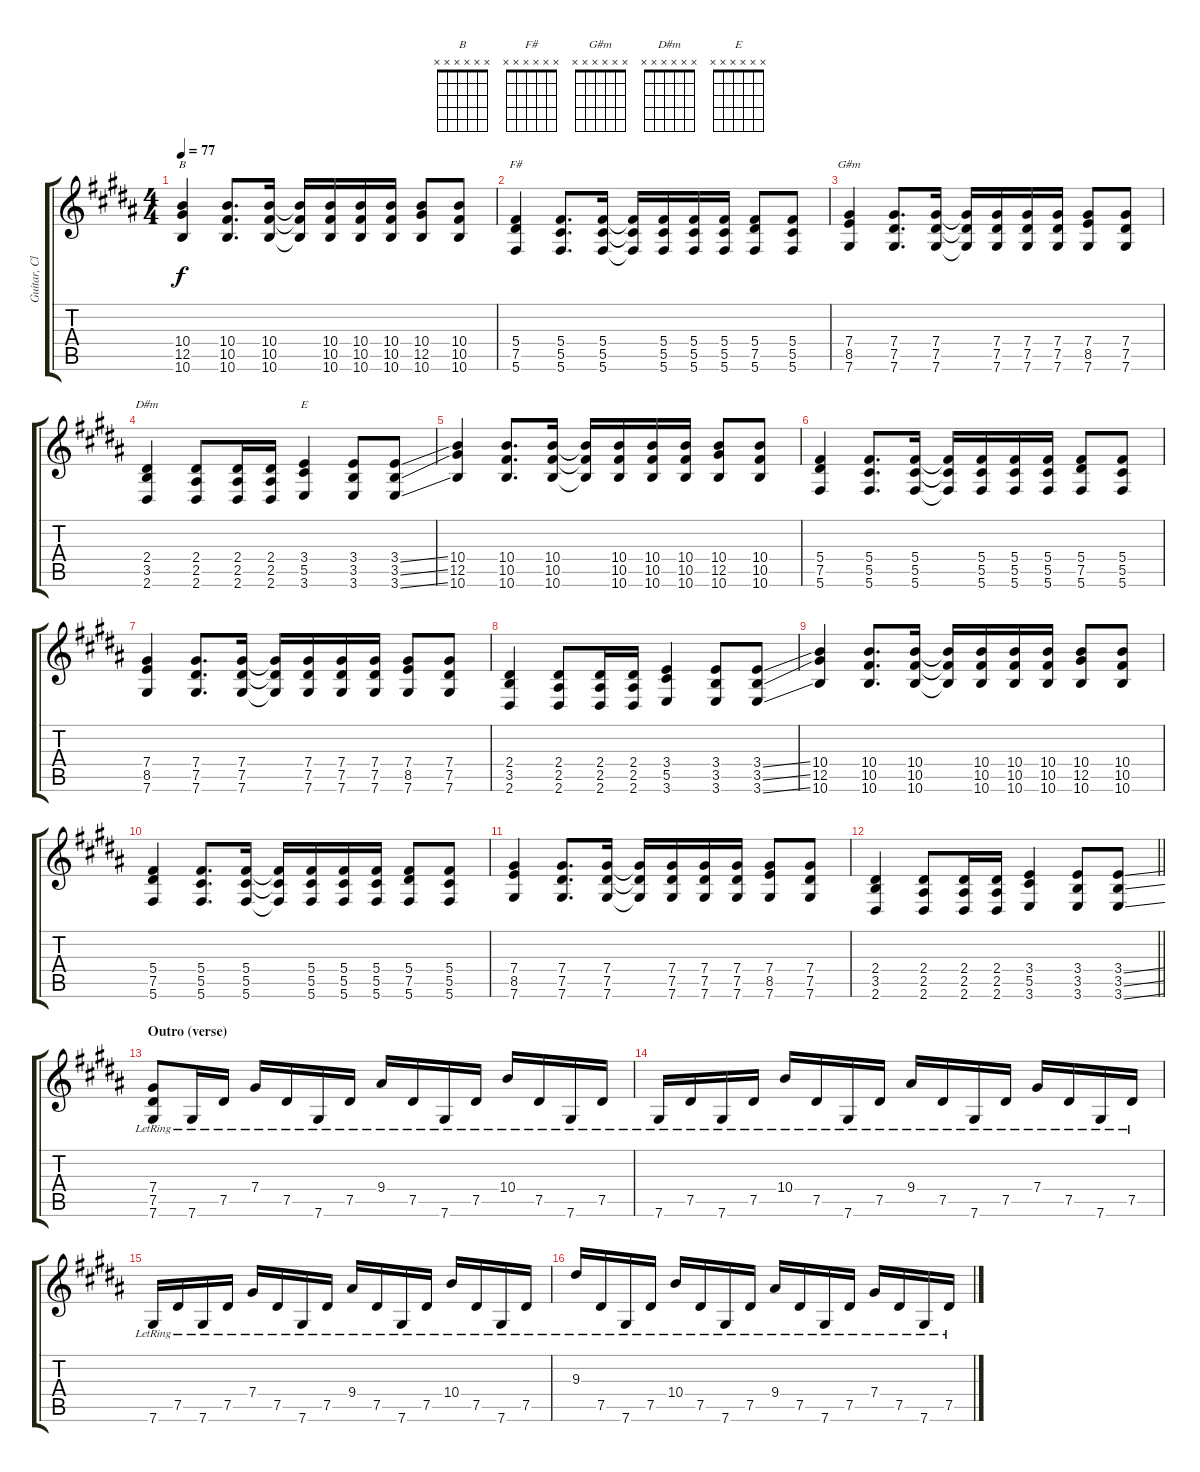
\track ("Guitar, Clean" "Guitar, Cl") {instrument electricguitarclean}
\staff {score tabs}
\tuning (Eb4 Bb3 Gb3 Db3 Ab2 Db2) {hide}
\chord ("B" x x x x x x)
\chord ("F#" x x x x x x)
\chord ("G#m" x x x x x x)
\chord ("D#m" x x x x x x)
\chord ("E" x x x x x x)
\ts (4 4)
\tempo 77
\clef g2
\ks g#minor
(10.4 12.5 10.6).4{ch "B" dy f} (10.4 10.5 10.6).8{d} (10.4 10.5 10.6).16 (10.4{t} 10.5{t} 10.6{t}).16 (10.4 10.5 10.6).16 (10.4 10.5 10.6).16 (10.4 10.5 10.6).16 (10.4 12.5 10.6).8 (10.4 10.5 10.6).8 |
(5.4 7.5 5.6).4{ch "F#"} (5.4 5.5 5.6).8{d} (5.4 5.5 5.6).16 (5.4{t} 5.5{t} 5.6{t}).16 (5.4 5.5 5.6).16 (5.4 5.5 5.6).16 (5.4 5.5 5.6).16 (5.4 7.5 5.6).8 (5.4 5.5 5.6).8 |
(7.4 8.5 7.6).4{ch "G#m"} (7.4 7.5 7.6).8{d} (7.4 7.5 7.6).16 (7.4{t} 7.5{t} 7.6{t}).16 (7.4 7.5 7.6).16 (7.4 7.5 7.6).16 (7.4 7.5 7.6).16 (7.4 8.5 7.6).8 (7.4 7.5 7.6).8 |
(2.4 3.5 2.6).4{ch "D#m"} (2.4 2.5 2.6).8 (2.4 2.5 2.6).16 (2.4 2.5 2.6).16 (3.4 5.5 3.6).4{ch "E"} (3.4 3.5 3.6).8 (3.4{ss} 3.5{ss} 3.6{ss}).8 |
(10.4 12.5 10.6).4 (10.4 10.5 10.6).8{d} (10.4 10.5 10.6).16 (10.4{t} 10.5{t} 10.6{t}).16 (10.4 10.5 10.6).16 (10.4 10.5 10.6).16 (10.4 10.5 10.6).16 (10.4 12.5 10.6).8 (10.4 10.5 10.6).8 |
(5.4 7.5 5.6).4 (5.4 5.5 5.6).8{d} (5.4 5.5 5.6).16 (5.4{t} 5.5{t} 5.6{t}).16 (5.4 5.5 5.6).16 (5.4 5.5 5.6).16 (5.4 5.5 5.6).16 (5.4 7.5 5.6).8 (5.4 5.5 5.6).8 |
(7.4 8.5 7.6).4 (7.4 7.5 7.6).8{d} (7.4 7.5 7.6).16 (7.4{t} 7.5{t} 7.6{t}).16 (7.4 7.5 7.6).16 (7.4 7.5 7.6).16 (7.4 7.5 7.6).16 (7.4 8.5 7.6).8 (7.4 7.5 7.6).8 |
(2.4 3.5 2.6).4 (2.4 2.5 2.6).8 (2.4 2.5 2.6).16 (2.4 2.5 2.6).16 (3.4 5.5 3.6).4 (3.4 3.5 3.6).8 (3.4{ss} 3.5{ss} 3.6{ss}).8 |
(10.4 12.5 10.6).4 (10.4 10.5 10.6).8{d} (10.4 10.5 10.6).16 (10.4{t} 10.5{t} 10.6{t}).16 (10.4 10.5 10.6).16 (10.4 10.5 10.6).16 (10.4 10.5 10.6).16 (10.4 12.5 10.6).8 (10.4 10.5 10.6).8 |
(5.4 7.5 5.6).4 (5.4 5.5 5.6).8{d} (5.4 5.5 5.6).16 (5.4{t} 5.5{t} 5.6{t}).16 (5.4 5.5 5.6).16 (5.4 5.5 5.6).16 (5.4 5.5 5.6).16 (5.4 7.5 5.6).8 (5.4 5.5 5.6).8 |
(7.4 8.5 7.6).4 (7.4 7.5 7.6).8{d} (7.4 7.5 7.6).16 (7.4{t} 7.5{t} 7.6{t}).16 (7.4 7.5 7.6).16 (7.4 7.5 7.6).16 (7.4 7.5 7.6).16 (7.4 8.5 7.6).8 (7.4 7.5 7.6).8 |
\barLineRight lightlight
(2.4 3.5 2.6).4 (2.4 2.5 2.6).8 (2.4 2.5 2.6).16 (2.4 2.5 2.6).16 (3.4 5.5 3.6).4 (3.4 3.5 3.6).8 (3.4{ss} 3.5{ss} 3.6{ss}).8 |
\section ("" "Outro (verse)")
(7.4{lr} 7.5{lr} 7.6{lr}).8 7.6{lr}.16 7.5{lr}.16 7.4{lr}.16 7.5{lr}.16 7.6{lr}.16 7.5{lr}.16 9.4{lr}.16 7.5{lr}.16 7.6{lr}.16 7.5{lr}.16 10.4{lr}.16 7.5{lr}.16 7.6{lr}.16 7.5{lr}.16 |
7.6{lr}.16 7.5{lr}.16 7.6{lr}.16 7.5{lr}.16 10.4{lr}.16 7.5{lr}.16 7.6{lr}.16 7.5{lr}.16 9.4{lr}.16 7.5{lr}.16 7.6{lr}.16 7.5{lr}.16 7.4{lr}.16 7.5{lr}.16 7.6{lr}.16 7.5{lr}.16 |
7.6{lr}.16 7.5{lr}.16 7.6{lr}.16 7.5{lr}.16 7.4{lr}.16 7.5{lr}.16 7.6{lr}.16 7.5{lr}.16 9.4{lr}.16 7.5{lr}.16 7.6{lr}.16 7.5{lr}.16 10.4{lr}.16 7.5{lr}.16 7.6{lr}.16 7.5{lr}.16 |
9.3{lr}.16 7.5{lr}.16 7.6{lr}.16 7.5{lr}.16 10.4{lr}.16 7.5{lr}.16 7.6{lr}.16 7.5{lr}.16 9.4{lr}.16 7.5{lr}.16 7.6{lr}.16 7.5{lr}.16 7.4{lr}.16 7.5{lr}.16 7.6{lr}.16 7.5{lr}.16
